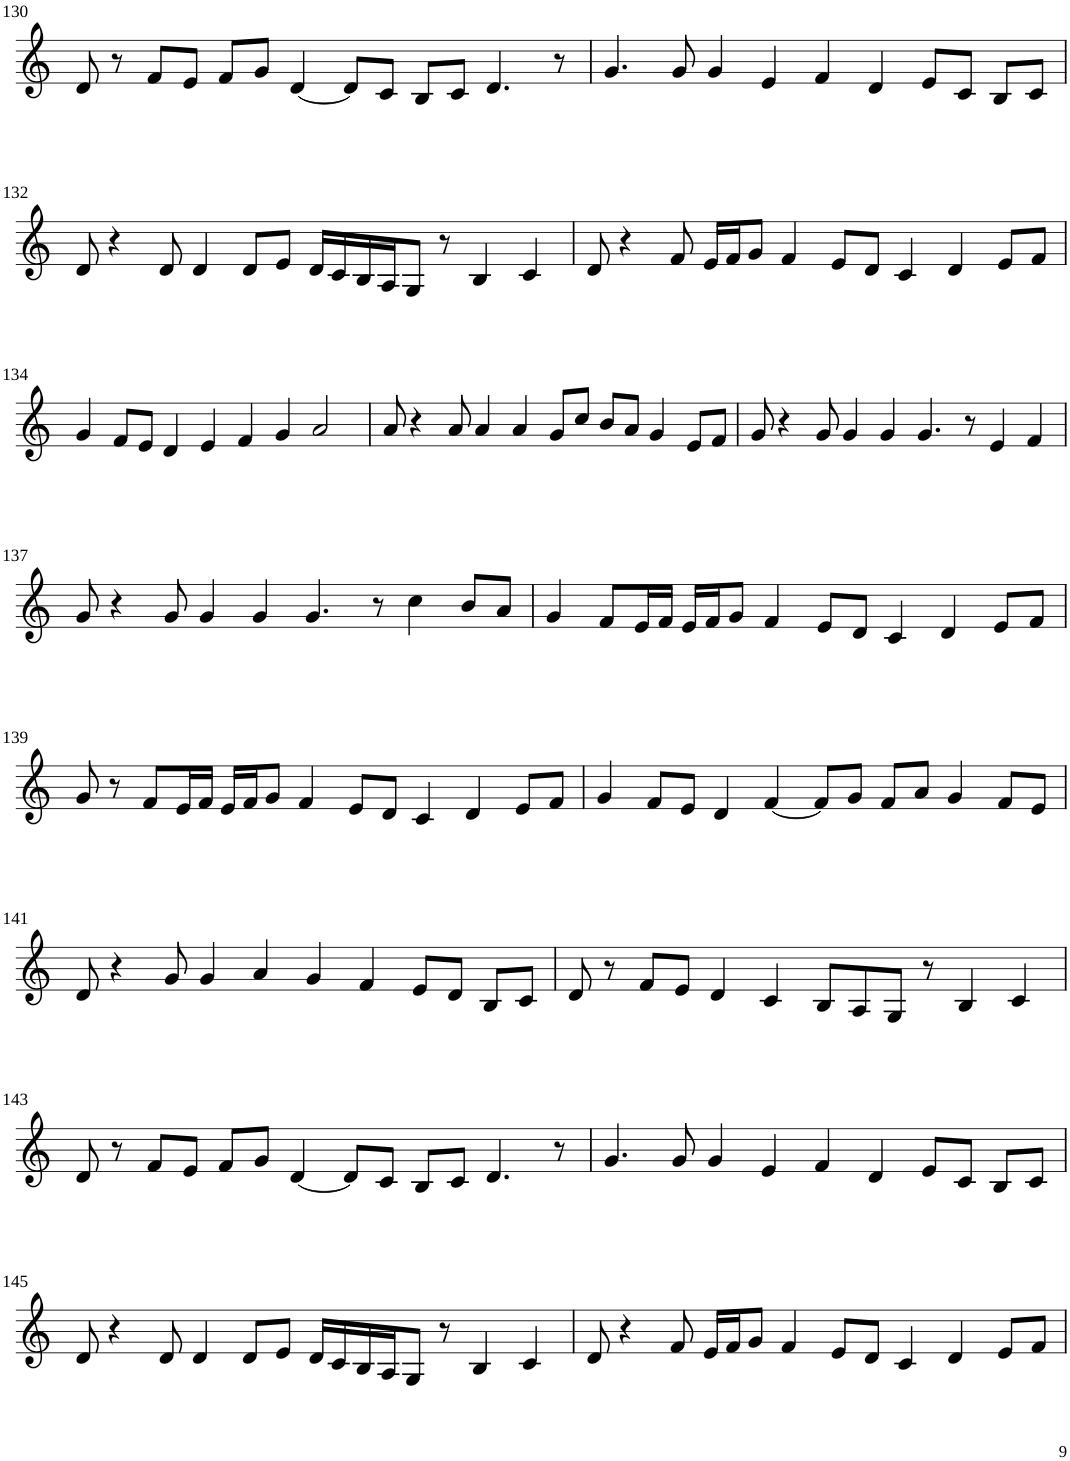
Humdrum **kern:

**kern
*part1
*staff1
*I"Violin
!!LO:PB:g=z
*clefG2
*k[]
*M8/4
=130
8d/
8r
8f/L
8e/J
8f/L
8g/J
[4d/
8d/L]
8c/J
8B/L
8c/J
4.d/
8r
=131
4.g/
8g/
4g/
4e/
4f/
4d/
8e/L
8c/J
8B/L
8c/J
!!LO:LB:g=z
=132
8d/
4r
8d/
4d/
8d/L
8e/J
16d/LL
16c/
16B/
16A/J
8G/J
8r
4B/
4c/
=133
8d/
4r
8f/
16e/LL
16f/J
8g/J
4f/
8e/L
8d/J
4c/
4d/
8e/L
8f/J
!!LO:LB:g=z
=134
4g/
8f/L
8e/J
4d/
4e/
4f/
4g/
2a/
=135
8a/
4r
8a/
4a/
4a/
8g/L
8cc/J
8b/L
8a/J
4g/
8e/L
8f/J
=136
8g/
4r
8g/
4g/
4g/
4.g/
8r
4e/
4f/
!!LO:LB:g=z
=137
8g/
4r
8g/
4g/
4g/
4.g/
8r
4cc\
8b/L
8a/J
=138
4g/
8f/L
16e/L
16f/JJ
16e/LL
16f/J
8g/J
4f/
8e/L
8d/J
4c/
4d/
8e/L
8f/J
!!LO:LB:g=z
=139
8g/
8r
8f/L
16e/L
16f/JJ
16e/LL
16f/J
8g/J
4f/
8e/L
8d/J
4c/
4d/
8e/L
8f/J
=140
4g/
8f/L
8e/J
4d/
[4f/
8f/L]
8g/J
8f/L
8a/J
4g/
8f/L
8e/J
!!LO:LB:g=z
=141
8d/
4r
8g/
4g/
4a/
4g/
4f/
8e/L
8d/J
8B/L
8c/J
=142
8d/
8r
8f/L
8e/J
4d/
4c/
8B/L
8A/
8G/J
8r
4B/
4c/
!!LO:LB:g=z
=143
8d/
8r
8f/L
8e/J
8f/L
8g/J
[4d/
8d/L]
8c/J
8B/L
8c/J
4.d/
8r
=144
4.g/
8g/
4g/
4e/
4f/
4d/
8e/L
8c/J
8B/L
8c/J
!!LO:LB:g=z
=145
8d/
4r
8d/
4d/
8d/L
8e/J
16d/LL
16c/
16B/
16A/J
8G/J
8r
4B/
4c/
=146
8d/
4r
8f/
16e/LL
16f/J
8g/J
4f/
8e/L
8d/J
4c/
4d/
8e/L
8f/J
=
*-
